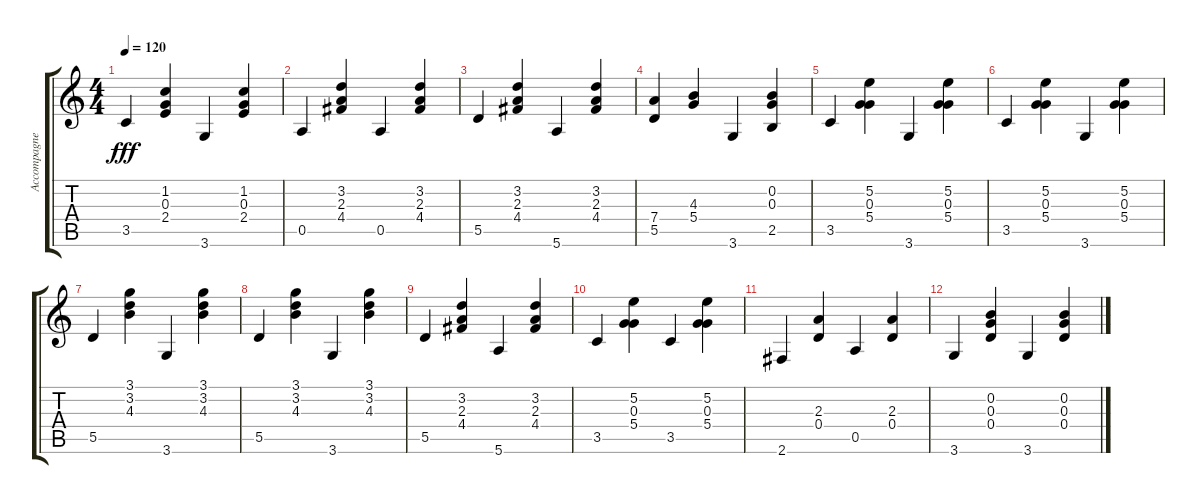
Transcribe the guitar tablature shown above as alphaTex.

\track ("Accompagnement " "Accompagne") {instrument electricguitarmuted}
\staff {score tabs}
\tuning (E4 B3 G3 D3 A2 E2) {hide}
\ts (4 4)
\tempo 120
\clef g2
\ks c
3.5.4{dy fff} (1.2 0.3 2.4).4 3.6.4 (1.2 0.3 2.4).4 |
0.5.4 (3.2 2.3 4.4).4 0.5.4 (3.2 2.3 4.4).4 |
5.5.4 (3.2 2.3 4.4).4{volume 7} 5.6.4 (3.2 2.3 4.4).4 |
(7.4 5.5).4 (4.3 5.4).4 3.6.4 (0.2 0.3 2.5).4 |
3.5.4 (5.2 0.3 5.4).4{volume 6} 3.6.4 (5.2 0.3 5.4).4 |
3.5.4 (5.2 0.3 5.4).4 3.6.4 (5.2 0.3 5.4).4 |
5.5.4 (3.1 3.2 4.3).4 3.6.4 (3.1 3.2 4.3).4{volume 5} |
5.5.4 (3.1 3.2 4.3).4 3.6.4 (3.1 3.2 4.3).4 |
5.5.4 (3.2 2.3 4.4).4 5.6.4 (3.2 2.3 4.4).4 |
3.5.4 (5.2 0.3 5.4).4{volume 4} 3.5.4 (5.2 0.3 5.4).4 |
2.6.4 (2.3 0.4).4{volume 2} 0.5.4 (2.3 0.4).4 |
3.6.4 (0.2 0.3 0.4).4{volume 1} 3.6.4 (0.2 0.3 0.4).4{volume 0}
